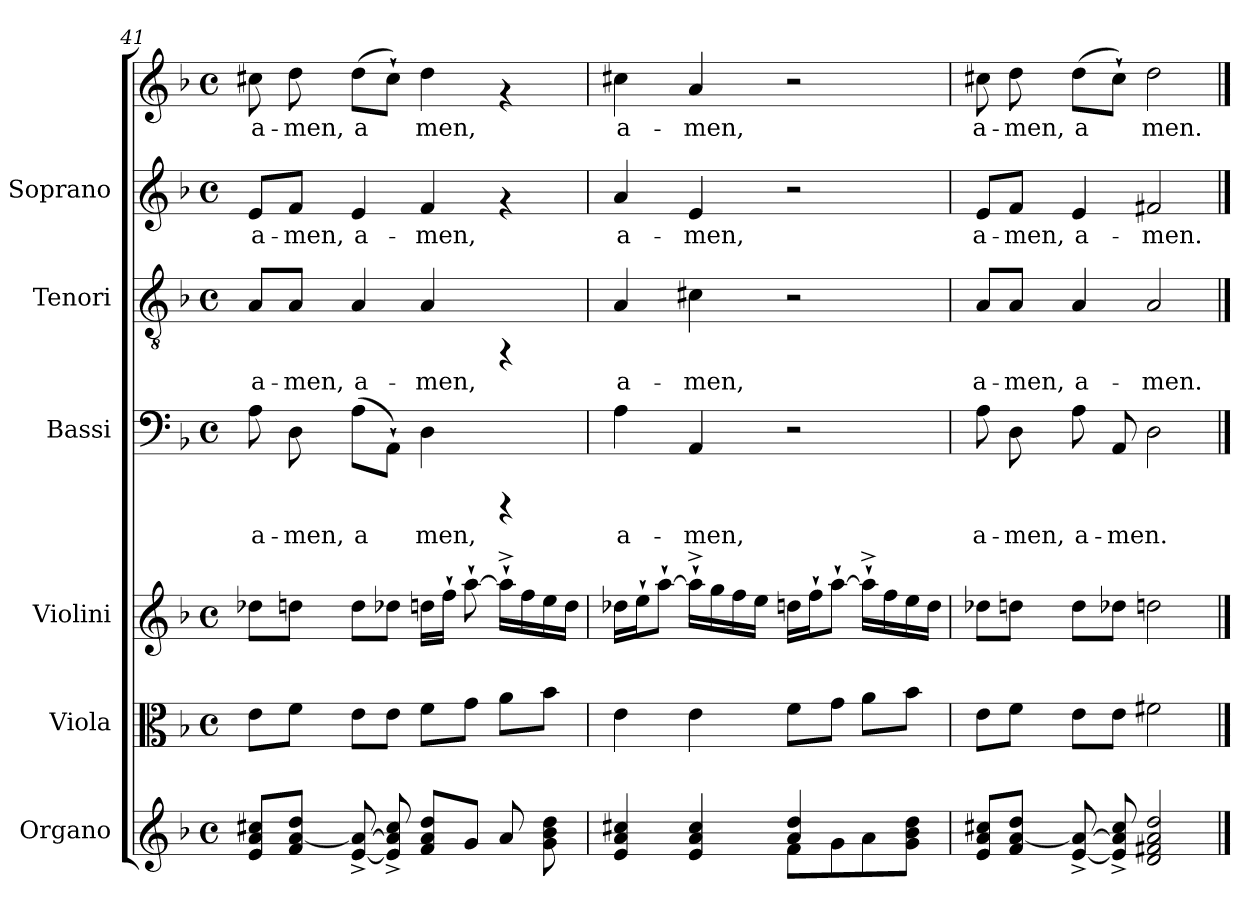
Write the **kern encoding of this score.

**kern	**kern	**kern	**kern	**text	**kern	**text	**kern	**text	**kern	**text
*part6	*part5	*part4	*part3	*part3	*part2	*part2	*part1	*part1	*part1	*part1
*staff7	*staff6	*staff5	*staff4	*staff4	*staff3	*staff3	*staff2	*staff2	*staff1	*staff1
*I"Organo	*I"Viola	*I"Violini	*I"Bassi	*	*I"Tenori	*	*I"Soprano	*	*	*
*clefG2	*clefC3	*clefG2	*clefF4	*	*clefGv2	*	*clefG2	*	*clefG2	*
*k[b-]	*k[b-]	*k[b-]	*k[b-]	*	*k[b-]	*	*k[b-]	*	*k[b-]	*
*F:	*F:	*F:	*F:	*	*F:	*	*F:	*	*F:	*
*M4/4	*M4/4	*M4/4	*M4/4	*	*M4/4	*	*M4/4	*	*M4/4	*
*met(c)	*met(c)	*met(c)	*met(c)	*	*met(c)	*	*met(c)	*	*met(c)	*
=41	=41	=41	=41	=41	=41	=41	=41	=41	=41	=41
!	!	!	!	!LO:LY:b	!	!LO:LY:b	!	!LO:LY:b	!	!LO:LY:b
8cc#X/ 8a/ 8e/L	8e\L	8dd-X\L	8A\	a-	8A/L	a-	8e/L	a-	8cc#X\	a-
!	!	!	!	!LO:LY:b	!	!LO:LY:b	!	!LO:LY:b	!	!LO:LY:b
8dd/ [<8a/ 8f/J	8f\J	8ddn\J	8D\	-men,	8A/J	-men,	8f/J	-men,	8dd\	-men,
!	!	!	!	!LO:LY:b	!	!LO:LY:b	!	!LO:LY:b	!	!LO:LY:b
8a/_<^< [<8e/^<	8e\L	8dd\L	(>8A\L	a-	4A/	a-	4e/	a-	(>8dd\L	a-
!	!	!	!	!LO:LY:b	!	!	!	!	!	!LO:LY:b
8cc#/^< 8a/]^< 8e/]^<	8e\J	8dd-X\J	8AA`>\J)	-	.	.	.	.	8cc#`>\J)	-
!	!	!	!	!LO:LY:b	!	!LO:LY:b	!	!LO:LY:b	!	!LO:LY:b
8dd/ 8a/ 8f/L	8f\L	16ddn\L	4D\	men,	4A/	-men,	4f/	-men,	4dd\	men,
.	.	16ff`>\J	.	.	.	.	.	.	.	.
8g/J	8g\J	[>8aa`>\	.	.	.	.	.	.	.	.
8a/	8a\L	16aa^>`>\L]	4rCCC	.	4rFF	.	4rf	.	4rf	.
.	.	16ff\	.	.	.	.	.	.	.	.
8dd\ 8b-\ 8g\	8b-\J	16ee\	.	.	.	.	.	.	.	.
.	.	16dd\J	.	.	.	.	.	.	.	.
=42	=42	=42	=42	=42	=42	=42	=42	=42	=42	=42
*^	*	*	*	*	*	*	*	*	*	*
!	!	!	!	!	!LO:LY:b	!	!LO:LY:b	!	!LO:LY:b	!	!LO:LY:b
4cc#X/ 4a/ 4e/	2ryy	4e\	16dd-X\L	4A\	a-	4A/	a-	4a/	a-	4cc#X\	a-
.	.	.	16ee`>\	.	.	.	.	.	.	.	.
.	.	.	[>8aa`>\J	.	.	.	.	.	.	.	.
!	!	!	!	!	!LO:LY:b	!	!LO:LY:b	!	!LO:LY:b	!	!LO:LY:b
4cc#/ 4a/ 4e/	.	4e\	16aa^>`>\L]	4AA/	-men,	4c#X\	-men,	4e/	-men,	4a/	-men,
.	.	.	16gg\	.	.	.	.	.	.	.	.
.	.	.	16ff\	.	.	.	.	.	.	.	.
.	.	.	16ee\J	.	.	.	.	.	.	.	.
4dd/ 4a/	8f\L	8f\L	16ddn\L	2r	.	2r	.	2r	.	2r	.
.	.	.	16ff`>\	.	.	.	.	.	.	.	.
.	8g\	8g\J	[>8aa`>\J	.	.	.	.	.	.	.	.
4ryy	8a\	8a\L	16aa^>`>\L]	.	.	.	.	.	.	.	.
.	.	.	16ff\	.	.	.	.	.	.	.	.
.	8dd\ 8b-\ 8g\J	8b-\J	16ee\	.	.	.	.	.	.	.	.
.	.	.	16dd\J	.	.	.	.	.	.	.	.
*v	*v	*	*	*	*	*	*	*	*	*	*
!!LO:PB:g=z
=43	=43	=43	=43	=43	=43	=43	=43	=43	=43	=43
!	!	!	!	!LO:LY:b	!	!LO:LY:b	!	!LO:LY:b	!	!LO:LY:b
8cc#X/ 8a/ 8e/L	8e\L	8dd-X\L	8A\	a-	8A/L	a-	8e/L	a-	8cc#X\	a-
!	!	!	!	!LO:LY:b	!	!LO:LY:b	!	!LO:LY:b	!	!LO:LY:b
8dd/ [<8a/ 8f/J	8f\J	8ddn\J	8D\	-men,	8A/J	-men,	8f/J	-men,	8dd\	-men,
!	!	!	!	!LO:LY:b	!	!LO:LY:b	!	!LO:LY:b	!	!LO:LY:b
8a/_<^< [<8e/^<	8e\L	8dd\L	8A\	a-	4A/	a-	4e/	a-	(>8dd\L	a-
!	!	!	!	!LO:LY:b	!	!	!	!	!	!LO:LY:b
8cc#/^< 8a/]^< 8e/]^<	8e\J	8dd-X\J	8AA/	-men.	.	.	.	.	8cc#`>\J)	-
!	!	!	!	!LO:LY:b	!	!LO:LY:b	!	!LO:LY:b	!	!LO:LY:b
2dd/ 2a/ 2f#X/ 2d/	2f#X\	2ddn\	2D\	.	2A/	-men.	2f#X/	-men.	2dd\	men.
==	==	==	==	==	==	==	==	==	==	==
*-	*-	*-	*-	*-	*-	*-	*-	*-	*-	*-
